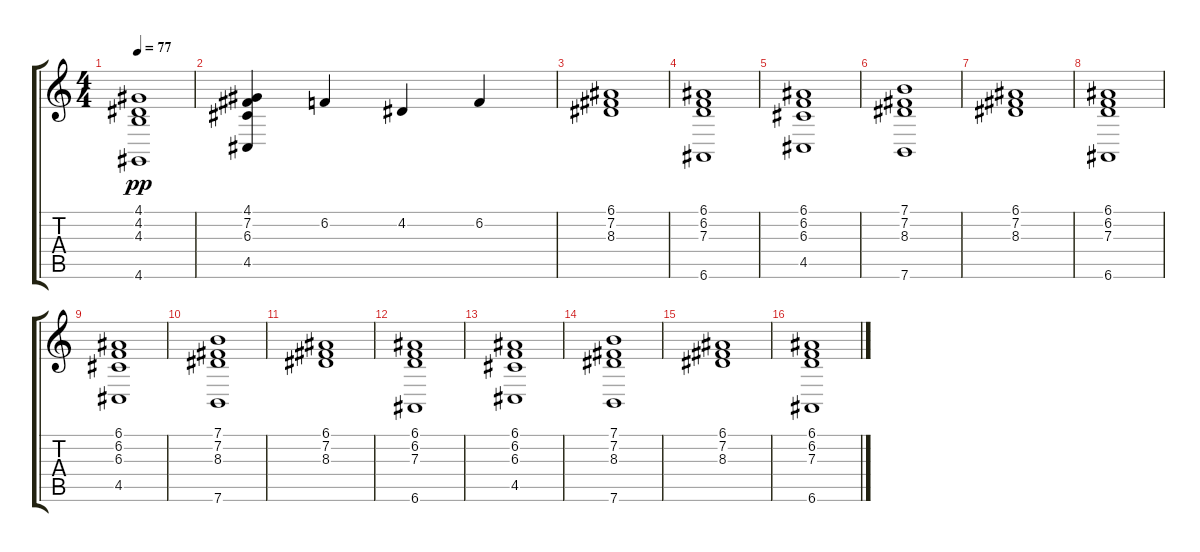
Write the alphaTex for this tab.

\track "" {instrument pad8sweep}
\staff {score tabs}
\tuning (E4 B3 G3 D3 A2 E2) {hide}
\ts (4 4)
\tempo 77
\clef g2
\ks c
(4.1 4.2 4.3 4.6).1{dy pp} |
(4.1 7.2 6.3 4.5).4 6.2.4 4.2.4 6.2.4 |
(6.1 7.2 8.3).1 |
(6.1 6.2 7.3 6.6).1 |
(6.1 6.2 6.3 4.5).1 |
(7.1 7.2 8.3 7.6).1 |
(6.1 7.2 8.3).1 |
(6.1 6.2 7.3 6.6).1 |
(6.1 6.2 6.3 4.5).1 |
(7.1 7.2 8.3 7.6).1 |
(6.1 7.2 8.3).1 |
(6.1 6.2 7.3 6.6).1 |
(6.1 6.2 6.3 4.5).1 |
(7.1 7.2 8.3 7.6).1 |
(6.1 7.2 8.3).1 |
(6.1 6.2 7.3 6.6).1
